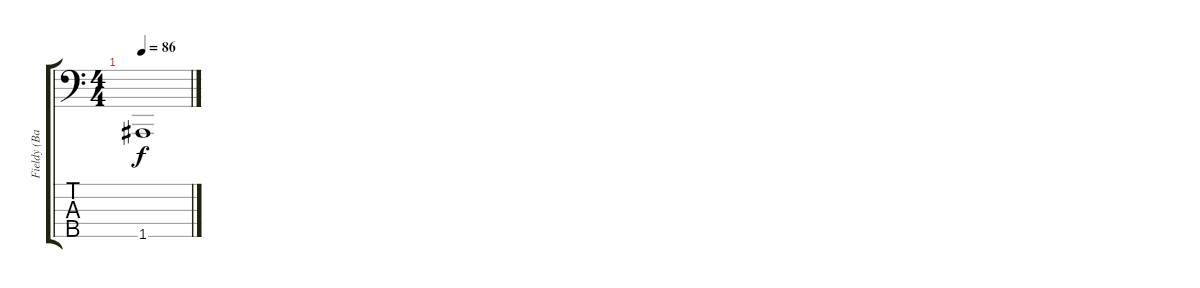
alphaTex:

\track ("Fieldy (Basse)" "Fieldy (Ba") {instrument slapbass1}
\staff {score tabs}
\tuning (F2 C2 G1 D1 A0) {hide}
\ts (4 4)
\tempo 86
\clef f4
\ks c
1.5{t}.1{dy f}
